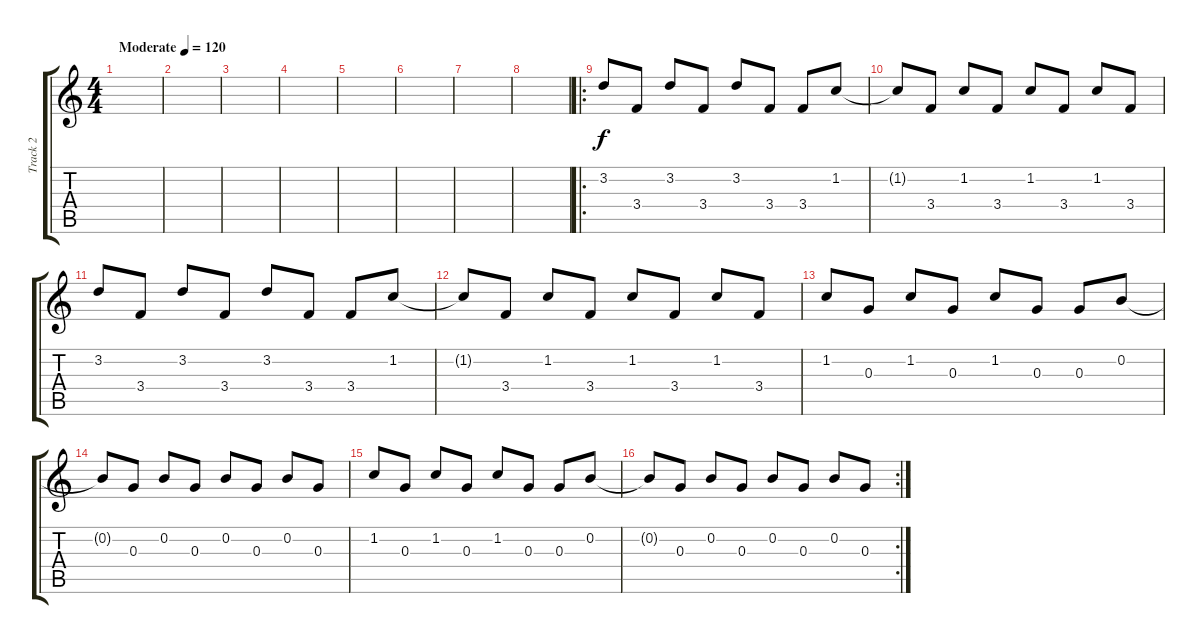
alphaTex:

\track ("Track 2" "Track 2") {instrument overdrivenguitar}
\staff {score tabs}
\tuning (E4 B3 G3 D3 A2 E2) {hide}
\ts (4 4)
\tempo (120 "Moderate")
\clef g2
\ks c
|
|
|
|
|
|
|
|
\ro
3.2.8 3.4.8 3.2.8 3.4.8 3.2.8 3.4.8 3.4.8 1.2.8 |
1.2{t}.8 3.4.8 1.2.8 3.4.8 1.2.8 3.4.8 1.2.8 3.4.8 |
3.2.8 3.4.8 3.2.8 3.4.8 3.2.8 3.4.8 3.4.8 1.2.8 |
1.2{t}.8 3.4.8 1.2.8 3.4.8 1.2.8 3.4.8 1.2.8 3.4.8 |
1.2.8 0.3.8 1.2.8 0.3.8 1.2.8 0.3.8 0.3.8 0.2.8 |
0.2{t}.8 0.3.8 0.2.8 0.3.8 0.2.8 0.3.8 0.2.8 0.3.8 |
1.2.8 0.3.8 1.2.8 0.3.8 1.2.8 0.3.8 0.3.8 0.2.8 |
\rc 2
0.2{t}.8 0.3.8 0.2.8 0.3.8 0.2.8 0.3.8 0.2.8 0.3.8
